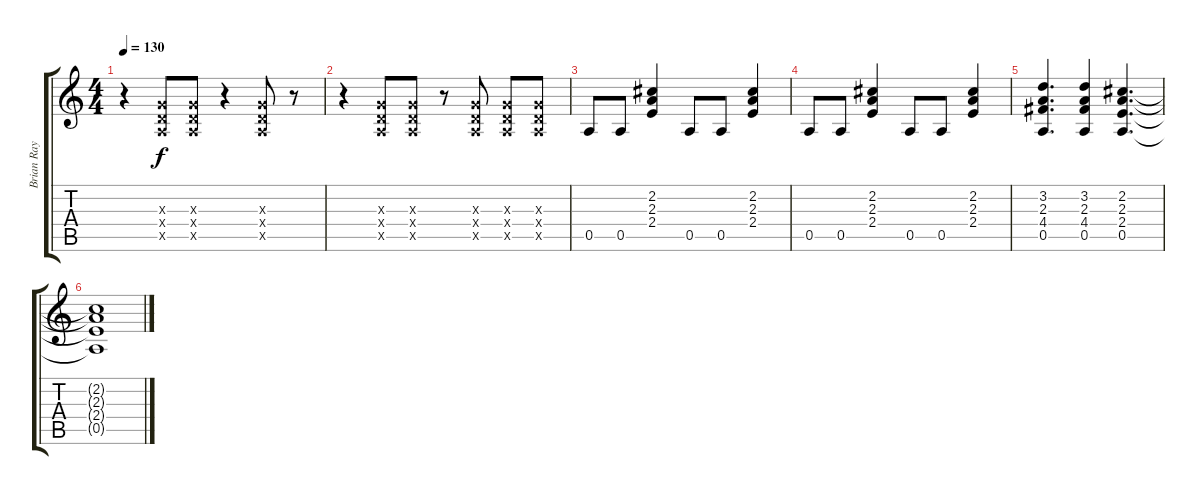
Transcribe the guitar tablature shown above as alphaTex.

\track ("Brian Ray" "Brian Ray") {instrument acousticguitarsteel}
\staff {score tabs}
\tuning (E4 B3 G3 D3 A2 E2) {hide}
\ts (4 4)
\tempo 130
\clef g2
\ks c
r.4{dy f} (0.3{x} 0.4{x} 0.5{x}).8 (0.3{x} 0.4{x} 0.5{x}).8 r.4 (0.3{x} 0.4{x} 0.5{x}).8 r.8 |
r.4 (0.3{x} 0.4{x} 0.5{x}).8 (0.3{x} 0.4{x} 0.5{x}).8 r.8 (0.3{x} 0.4{x} 0.5{x}).8 (0.3{x} 0.4{x} 0.5{x}).8 (0.3{x} 0.4{x} 0.5{x}).8 |
0.5.8{instrument distortionguitar} 0.5.8 (2.2 2.3 2.4).4 0.5.8 0.5.8 (2.2 2.3 2.4).4 |
0.5.8 0.5.8 (2.2 2.3 2.4).4 0.5.8 0.5.8 (2.2 2.3 2.4).4 |
(3.2 2.3 4.4 0.5).4{d} (3.2 2.3 4.4 0.5).4 (2.2 2.3 2.4 0.5).4{d} |
(2.2{t} 2.3{t} 2.4{t} 0.5{t}).1
